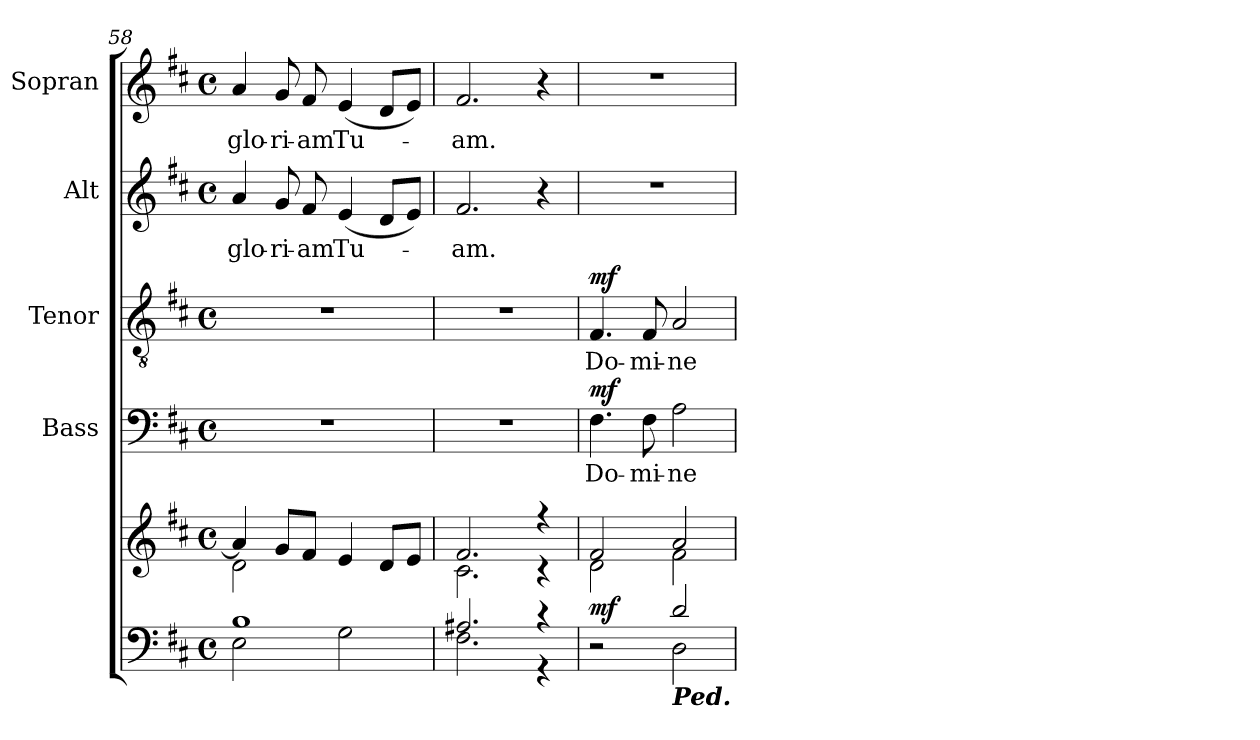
**kern	**kern	**dynam	**kern	**text	**dynam	**kern	**text	**dynam	**kern	**text	**kern	**text
*part5	*part5	*part5	*part4	*part4	*part4	*part3	*part3	*part3	*part2	*part2	*part1	*part1
*staff6	*staff5	*staff5/6	*staff4	*staff4	*staff4	*staff3	*staff3	*staff3	*staff2	*staff2	*staff1	*staff1
*	*	*	*I"Bass	*	*	*I"Tenor	*	*	*I"Alt	*	*I"Sopran	*
*	*	*	*I'B.	*	*	*I'T.	*	*	*I'A.	*	*I'S.	*
*clefF4	*clefG2	*	*clefF4	*	*	*clefGv2	*	*	*clefG2	*	*clefG2	*
*k[f#c#]	*k[f#c#]	*	*k[f#c#]	*	*	*k[f#c#]	*	*	*k[f#c#]	*	*k[f#c#]	*
*D:	*D:	*	*D:	*	*	*D:	*	*	*D:	*	*D:	*
*M4/4	*M4/4	*	*M4/4	*	*	*M4/4	*	*	*M4/4	*	*M4/4	*
*met(c)	*met(c)	*	*met(c)	*	*	*met(c)	*	*	*met(c)	*	*met(c)	*
=58	=58	=58	=58	=58	=58	=58	=58	=58	=58	=58	=58	=58
*^	*^	*	*	*	*	*	*	*	*	*	*	*
!	!	!	!	!	!	!	!	!	!	!	!	!LO:LY:b	!	!LO:LY:b
1B	2E\	4a/]	2d\	.	1r	.	.	1r	.	.	4a/	glo-	4a/	glo-
!	!	!	!	!	!	!	!	!	!	!	!	!LO:LY:b	!	!LO:LY:b
.	.	8g/L	.	.	.	.	.	.	.	.	8g/	-ri-	8g/	-ri-
!	!	!	!	!	!	!	!	!	!	!	!	!LO:LY:b	!	!LO:LY:b
.	.	8f#/J	.	.	.	.	.	.	.	.	8f#/	-am	8f#/	-am
!	!	!	!	!	!	!	!	!	!	!	!	!LO:LY:b	!	!LO:LY:b
.	2G\	4e/	2ryy	.	.	.	.	.	.	.	(<4e/	Tu-	(<4e/	Tu-
.	.	8d/L	.	.	.	.	.	.	.	.	8d/L	.	8d/L	.
.	.	8e/J	.	.	.	.	.	.	.	.	8e/J)	.	8e/J)	.
=59	=59	=59	=59	=59	=59	=59	=59	=59	=59	=59	=59	=59	=59	=59
!	!	!	!	!	!	!	!	!	!	!	!	!LO:LY:b	!	!LO:LY:b
2.A#X/	2.F#\	2.f#/	2.c#\	.	1r	.	.	1r	.	.	2.f#/	-am.	2.f#/	-am.
4r	4r	4r	4r	.	.	.	.	.	.	.	4r	.	4r	.
=60	=60	=60	=60	=60	=60	=60	=60	=60	=60	=60	=60	=60	=60	=60
!	!	!	!	!LO:DY:b	!	!LO:LY:b	!LO:DY:a	!	!LO:LY:b	!LO:DY:a	!	!	!	!
2ryy	2r	2f#/	2d\	mf	4.F#\	Do-	mf	4.F#/	Do-	mf	1r	.	1r	.
!	!	!	!	!	!	!LO:LY:b	!	!	!LO:LY:b	!	!	!	!	!
.	.	.	.	.	8F#\	-mi-	.	8F#/	-mi-	.	.	.	.	.
!LO:TX:b:Bi:t=Ped.	!	!	!	!	!	!	!	!	!	!	!	!	!	!
!	!	!	!	!	!	!LO:LY:b	!	!	!LO:LY:b	!	!	!	!	!
2d/	2D\	2a/	2f#\	.	2A\	-ne	.	2A/	-ne	.	.	.	.	.
*v	*v	*	*	*	*	*	*	*	*	*	*	*	*	*
*	*v	*v	*	*	*	*	*	*	*	*	*	*	*
=	=	=	=	=	=	=	=	=	=	=	=	=
*-	*-	*-	*-	*-	*-	*-	*-	*-	*-	*-	*-	*-
